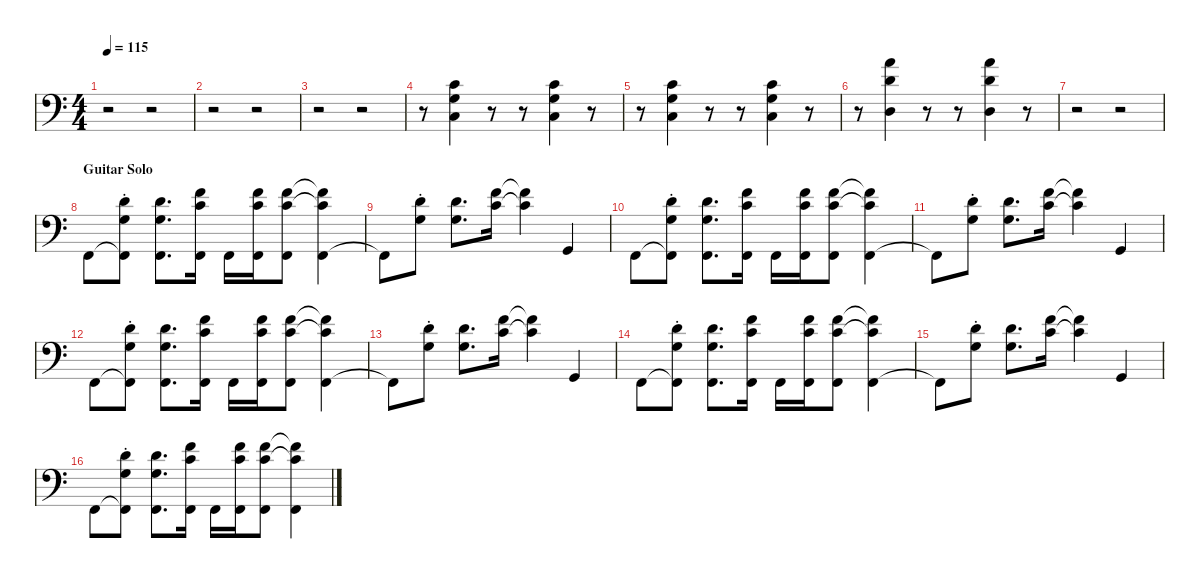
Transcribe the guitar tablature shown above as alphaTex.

\defaultSystemsLayout 4
\hideDynamics
\bracketExtendMode nobrackets
\singleTrackTrackNamePolicy hidden
\multiTrackTrackNamePolicy hidden
\otherSystemsTrackNameOrientation horizontal
\track ("Alto Sax" "sax.") {instrument altosax}
\staff {score}
\tuning (E4 B3 G3 D3 A2 D2)
\ts (4 4)
\tempo 115
\clef f4
\ks c
r.2{dy f beam Down} r.2{beam Down} |
r.2{beam Down} r.2{beam Down} |
r.2{beam Down} r.2{beam Down} |
r.8{beam Down} (10.4 10.5 10.6).4{beam Down} r.8{beam Down} r.8{beam Down} (10.4 10.5 10.6).4{beam Down} r.8{beam Down} |
r.8{beam Down} (10.4 10.5 10.6).4{beam Down} r.8{beam Down} r.8{beam Down} (10.4 10.5 10.6).4{beam Down} r.8{beam Down} |
r.8{beam Down} (14.3 12.4 12.6).4{beam Down} r.8{beam Down} r.8{beam Down} (14.3 12.4 12.6).4{beam Down} r.8{beam Down} |
r.2{beam Down} r.2{beam Down} |
\section ("" "Guitar Solo")
3.6.8{beam Down} (12.4{st} 10.5{st} 3.6{t}).8{beam Down} (12.4 10.5 3.6).8{d beam Down} (10.3 10.4 3.6).16{beam Down} 3.6.16{dy mf beam Down} (10.3 10.4 3.6).16{dy f beam Down} (10.3 10.4 3.6).8{beam Down} (10.3{t} 10.4{t} 3.6).4{beam Down} |
3.6{t}.8{beam Down} (12.4{st} 10.5{st}).8{beam Down} (12.4 10.5).8{d beam Down} (10.3 10.4).16{beam Down} (10.3{t} 10.4{t}).4{beam Down} 5.6.4{beam Up} |
3.6.8{beam Down} (12.4{st} 10.5{st} 3.6{t}).8{beam Down} (12.4 10.5 3.6).8{d beam Down} (10.3 10.4 3.6).16{beam Down} 3.6.16{dy mf beam Down} (10.3 10.4 3.6).16{dy f beam Down} (10.3 10.4 3.6).8{beam Down} (10.3{t} 10.4{t} 3.6).4{beam Down} |
3.6{t}.8{beam Down} (12.4{st} 10.5{st}).8{beam Down} (12.4 10.5).8{d beam Down} (10.3 10.4).16{beam Down} (10.3{t} 10.4{t}).4{beam Down} 5.6.4{beam Up} |
3.6.8{beam Down} (12.4{st} 10.5{st} 3.6{t}).8{beam Down} (12.4 10.5 3.6).8{d beam Down} (10.3 10.4 3.6).16{beam Down} 3.6.16{dy mf beam Down} (10.3 10.4 3.6).16{dy f beam Down} (10.3 10.4 3.6).8{beam Down} (10.3{t} 10.4{t} 3.6).4{beam Down} |
3.6{t}.8{beam Down} (12.4{st} 10.5{st}).8{beam Down} (12.4 10.5).8{d beam Down} (10.3 10.4).16{beam Down} (10.3{t} 10.4{t}).4{beam Down} 5.6.4{beam Up} |
3.6.8{beam Down} (12.4{st} 10.5{st} 3.6{t}).8{beam Down} (12.4 10.5 3.6).8{d beam Down} (10.3 10.4 3.6).16{beam Down} 3.6.16{dy mf beam Down} (10.3 10.4 3.6).16{dy f beam Down} (10.3 10.4 3.6).8{beam Down} (10.3{t} 10.4{t} 3.6).4{beam Down} |
3.6{t}.8{beam Down} (12.4{st} 10.5{st}).8{beam Down} (12.4 10.5).8{d beam Down} (10.3 10.4).16{beam Down} (10.3{t} 10.4{t}).4{beam Down} 5.6.4{beam Up} |
3.6.8{beam Down} (12.4{st} 10.5{st} 3.6{t}).8{beam Down} (12.4 10.5 3.6).8{d beam Down} (10.3 10.4 3.6).16{beam Down} 3.6.16{dy mf beam Down} (10.3 10.4 3.6).16{dy f beam Down} (10.3 10.4 3.6).8{beam Down} (10.3{t} 10.4{t} 3.6).4{beam Down}
